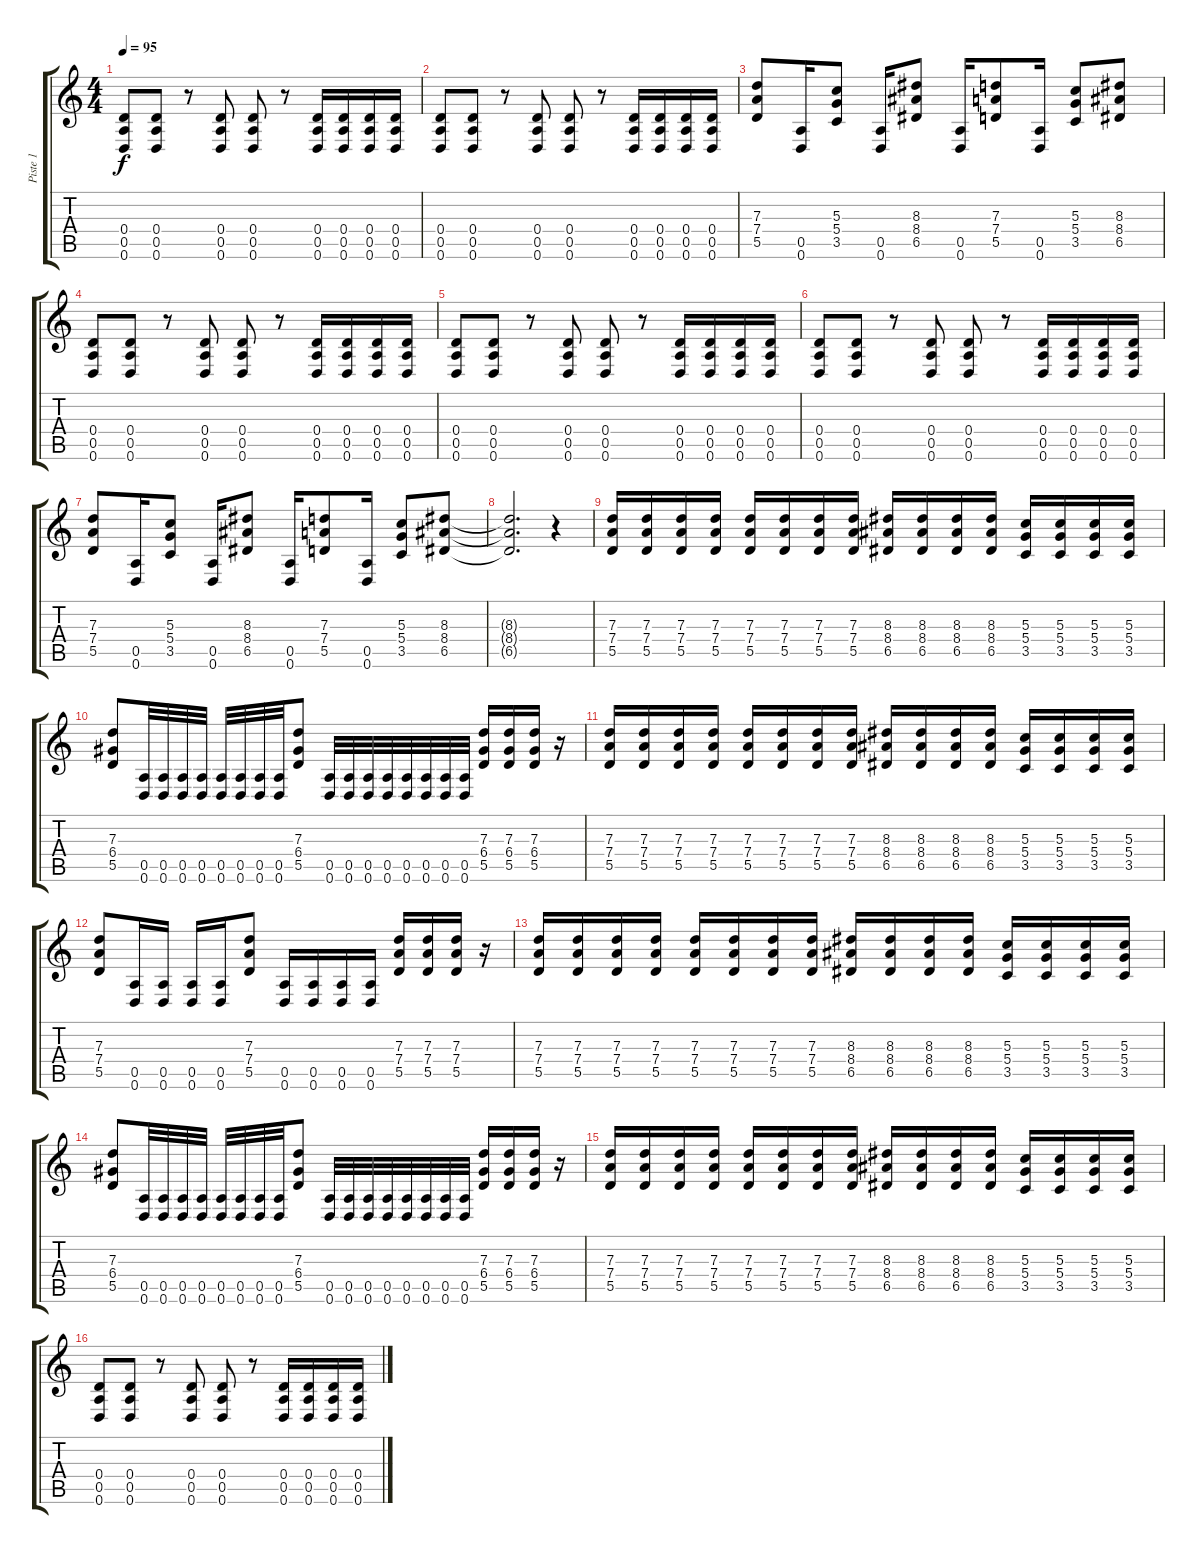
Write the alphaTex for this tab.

\track ("Piste 1" "Piste 1") {instrument overdrivenguitar}
\staff {score tabs}
\tuning (E4 B3 G3 D3 A2 D2) {hide}
\ts (4 4)
\tempo 95
\clef g2
\ks c
(0.4 0.5 0.6).8{dy f} (0.4 0.5 0.6).8 r.8 (0.4 0.5 0.6).8 (0.4 0.5 0.6).8 r.8 (0.4 0.5 0.6).16 (0.4 0.5 0.6).16 (0.4 0.5 0.6).16 (0.4 0.5 0.6).16 |
(0.4 0.5 0.6).8 (0.4 0.5 0.6).8 r.8 (0.4 0.5 0.6).8 (0.4 0.5 0.6).8 r.8 (0.4 0.5 0.6).16 (0.4 0.5 0.6).16 (0.4 0.5 0.6).16 (0.4 0.5 0.6).16 |
(7.3 7.4 5.5).8 (0.5 0.6).16 (5.3 5.4 3.5).8 (0.5 0.6).16 (8.3 8.4 6.5).8 (0.5 0.6).16 (7.3 7.4 5.5).8 (0.5 0.6).16 (5.3 5.4 3.5).8 (8.3 8.4 6.5).8 |
(0.4 0.5 0.6).8 (0.4 0.5 0.6).8 r.8 (0.4 0.5 0.6).8 (0.4 0.5 0.6).8 r.8 (0.4 0.5 0.6).16 (0.4 0.5 0.6).16 (0.4 0.5 0.6).16 (0.4 0.5 0.6).16 |
(0.4 0.5 0.6).8 (0.4 0.5 0.6).8 r.8 (0.4 0.5 0.6).8 (0.4 0.5 0.6).8 r.8 (0.4 0.5 0.6).16 (0.4 0.5 0.6).16 (0.4 0.5 0.6).16 (0.4 0.5 0.6).16 |
(0.4 0.5 0.6).8 (0.4 0.5 0.6).8 r.8 (0.4 0.5 0.6).8 (0.4 0.5 0.6).8 r.8 (0.4 0.5 0.6).16 (0.4 0.5 0.6).16 (0.4 0.5 0.6).16 (0.4 0.5 0.6).16 |
(7.3 7.4 5.5).8 (0.5 0.6).16 (5.3 5.4 3.5).8 (0.5 0.6).16 (8.3 8.4 6.5).8 (0.5 0.6).16 (7.3 7.4 5.5).8 (0.5 0.6).16 (5.3 5.4 3.5).8 (8.3 8.4 6.5).8 |
(8.3{t} 8.4{t} 6.5{t}).2{d} r.4 |
(7.3 7.4 5.5).16 (7.3 7.4 5.5).16 (7.3 7.4 5.5).16 (7.3 7.4 5.5).16 (7.3 7.4 5.5).16 (7.3 7.4 5.5).16 (7.3 7.4 5.5).16 (7.3 7.4 5.5).16 (8.3 8.4 6.5).16 (8.3 8.4 6.5).16 (8.3 8.4 6.5).16 (8.3 8.4 6.5).16 (5.3 5.4 3.5).16 (5.3 5.4 3.5).16 (5.3 5.4 3.5).16 (5.3 5.4 3.5).16 |
(7.3 6.4 5.5).8 (0.5 0.6).32 (0.5 0.6).32 (0.5 0.6).32 (0.5 0.6).32 (0.5 0.6).32 (0.5 0.6).32 (0.5 0.6).32 (0.5 0.6).32 (7.3 6.4 5.5).8 (0.5 0.6).32 (0.5 0.6).32 (0.5 0.6).32 (0.5 0.6).32 (0.5 0.6).32 (0.5 0.6).32 (0.5 0.6).32 (0.5 0.6).32 (7.3 6.4 5.5).16 (7.3 6.4 5.5).16 (7.3 6.4 5.5).16 r.16 |
(7.3 7.4 5.5).16 (7.3 7.4 5.5).16 (7.3 7.4 5.5).16 (7.3 7.4 5.5).16 (7.3 7.4 5.5).16 (7.3 7.4 5.5).16 (7.3 7.4 5.5).16 (7.3 7.4 5.5).16 (8.3 8.4 6.5).16 (8.3 8.4 6.5).16 (8.3 8.4 6.5).16 (8.3 8.4 6.5).16 (5.3 5.4 3.5).16 (5.3 5.4 3.5).16 (5.3 5.4 3.5).16 (5.3 5.4 3.5).16 |
(7.3 7.4 5.5).8 (0.5 0.6).16 (0.5 0.6).16 (0.5 0.6).16 (0.5 0.6).16 (7.3 7.4 5.5).8 (0.5 0.6).16 (0.5 0.6).16 (0.5 0.6).16 (0.5 0.6).16 (7.3 7.4 5.5).16 (7.3 7.4 5.5).16 (7.3 7.4 5.5).16 r.16 |
(7.3 7.4 5.5).16 (7.3 7.4 5.5).16 (7.3 7.4 5.5).16 (7.3 7.4 5.5).16 (7.3 7.4 5.5).16 (7.3 7.4 5.5).16 (7.3 7.4 5.5).16 (7.3 7.4 5.5).16 (8.3 8.4 6.5).16 (8.3 8.4 6.5).16 (8.3 8.4 6.5).16 (8.3 8.4 6.5).16 (5.3 5.4 3.5).16 (5.3 5.4 3.5).16 (5.3 5.4 3.5).16 (5.3 5.4 3.5).16 |
(7.3 6.4 5.5).8 (0.5 0.6).32 (0.5 0.6).32 (0.5 0.6).32 (0.5 0.6).32 (0.5 0.6).32 (0.5 0.6).32 (0.5 0.6).32 (0.5 0.6).32 (7.3 6.4 5.5).8 (0.5 0.6).32 (0.5 0.6).32 (0.5 0.6).32 (0.5 0.6).32 (0.5 0.6).32 (0.5 0.6).32 (0.5 0.6).32 (0.5 0.6).32 (7.3 6.4 5.5).16 (7.3 6.4 5.5).16 (7.3 6.4 5.5).16 r.16 |
(7.3 7.4 5.5).16 (7.3 7.4 5.5).16 (7.3 7.4 5.5).16 (7.3 7.4 5.5).16 (7.3 7.4 5.5).16 (7.3 7.4 5.5).16 (7.3 7.4 5.5).16 (7.3 7.4 5.5).16 (8.3 8.4 6.5).16 (8.3 8.4 6.5).16 (8.3 8.4 6.5).16 (8.3 8.4 6.5).16 (5.3 5.4 3.5).16 (5.3 5.4 3.5).16 (5.3 5.4 3.5).16 (5.3 5.4 3.5).16 |
(0.4 0.5 0.6).8 (0.4 0.5 0.6).8 r.8 (0.4 0.5 0.6).8 (0.4 0.5 0.6).8 r.8 (0.4 0.5 0.6).16 (0.4 0.5 0.6).16 (0.4 0.5 0.6).16 (0.4 0.5 0.6).16
